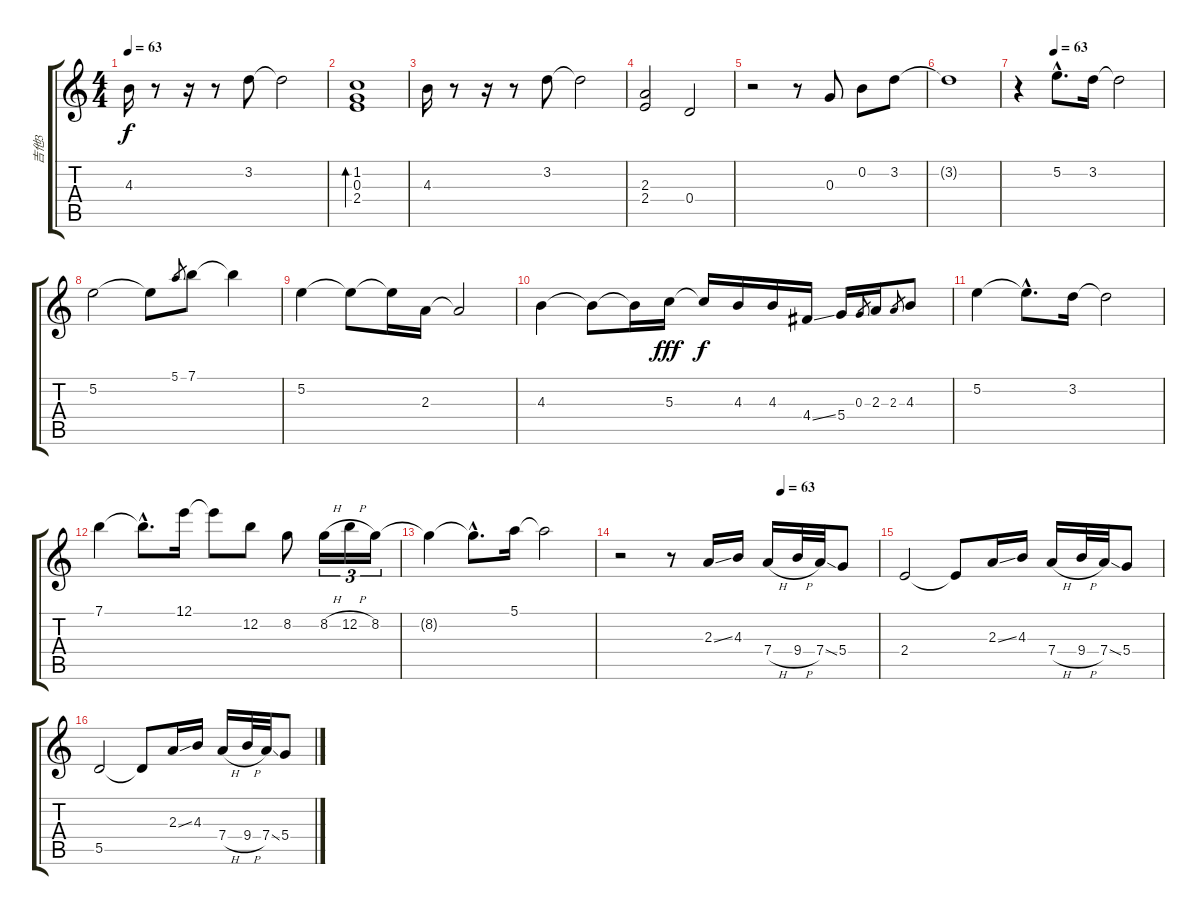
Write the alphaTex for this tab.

\track ("吉他3" "吉他3") {instrument acousticguitarnylon}
\staff {score tabs}
\tuning (E4 B3 G3 D3 A2 E2) {hide}
\ts (4 4)
\tempo 63
\clef g2
\ks c
4.3.16{dy f} r.8 r.16 r.8 3.2.8 3.2{t}.2 |
(1.2 0.3 2.4).1{bd 240} |
4.3.16 r.8 r.16 r.8 3.2.8 3.2{t}.2 |
(2.3 2.4).2 0.4.2 |
r.2 r.8 0.3.8 0.2.8 3.2.8 |
3.2{t}.1 |
\tempo (63 0.25)
r.4 5.2{hac}.8{d volume 16 balance 8 instrument distortionguitar} 3.2.16 3.2{t}.2 |
5.2.2 5.2{t}.8 5.1.8{gr} 7.1.8 7.1{t}.4 |
5.2.4 5.2{t}.8 5.2{t}.16 2.3.16 2.3{t}.2 |
4.3.4 4.3{t}.8 4.3{t}.16 5.3.16{dy fff} 5.3{t}.16{dy f} 4.3.16 4.3.16 4.4{ss}.16 5.4.16 0.3.8{gr} 2.3.16 2.3.8{gr} 4.3.8 |
5.2.4 5.2{hac t}.8{d} 3.2.16 3.2{t}.2 |
7.1.4 7.1{hac t}.8{d} 12.1.16 12.1{t}.8 12.2.8 8.2.8 8.2{h}.16{tu (3 2)} 12.2{h}.16{tu (3 2)} 8.2.16{tu (3 2)} |
8.2{t}.4 8.2{hac t}.8{d} 5.1.16 5.1{t}.2 |
\tempo (63 0.625)
r.2 r.8 2.3{ss}.16{volume 16 balance 8 instrument acousticguitarnylon} 4.3.16 7.4{h}.16 9.4{h}.32 7.4{ss}.32 5.4.8 |
2.4.2 2.4{t}.8 2.3{ss}.16 4.3.16 7.4{h}.16 9.4{h}.32 7.4{ss}.32 5.4.8 |
5.5.2 5.5{t}.8 2.3{ss}.16 4.3.16 7.4{h}.16 9.4{h}.32 7.4{ss}.32 5.4.8
